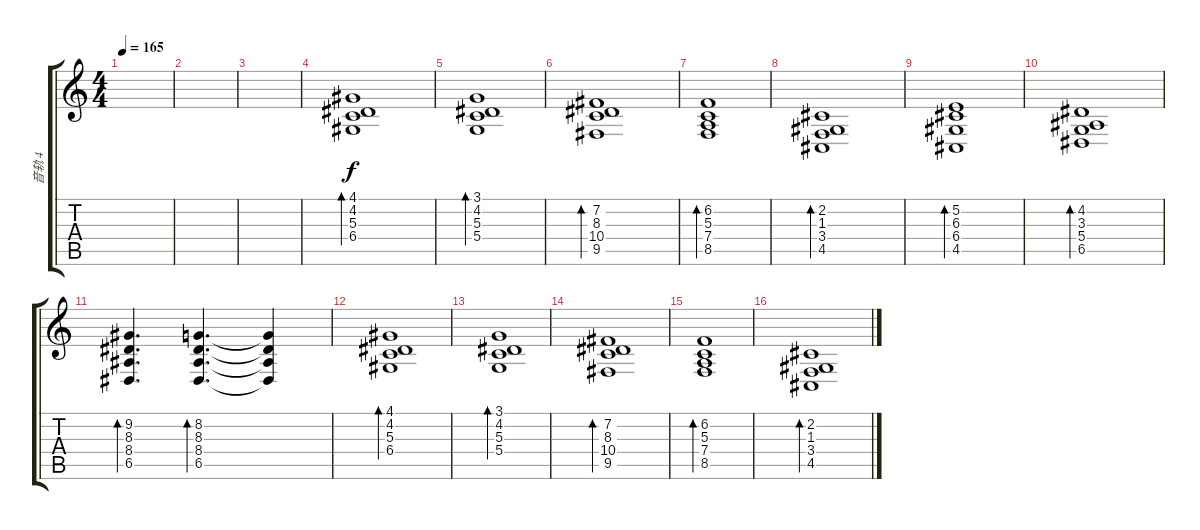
\track ("音轨 4" "音轨 4") {instrument electricgrandpiano}
\staff {score tabs}
\tuning (E4 B3 G3 D3 A2 E2) {hide}
\ts (4 4)
\tempo 165
\clef g2
\ks c
|
|
|
(4.1 4.2 5.3 6.4).1{bd 120 volume 9 balance 8} |
(3.1 4.2 5.3 5.4).1{bd 120} |
(7.2 8.3 10.4 9.5).1{bd 120} |
(6.2 5.3 7.4 8.5).1{bd 120} |
(2.2 1.3 3.4 4.5).1{bd 120} |
(5.2 6.3 6.4 4.5).1{bd 120} |
(4.2 3.3 5.4 6.5).1{bd 120} |
(9.2 8.3 8.4 6.5).4{d bd 120} (8.2 8.3 8.4 6.5).4{d bd 120} (8.2{t} 8.3{t} 8.4{t} 6.5{t}).4 |
(4.1 4.2 5.3 6.4).1{bd 120 volume 8 balance 4} |
(3.1 4.2 5.3 5.4).1{bd 120} |
(7.2 8.3 10.4 9.5).1{bd 120} |
(6.2 5.3 7.4 8.5).1{bd 120} |
(2.2 1.3 3.4 4.5).1{bd 120}
